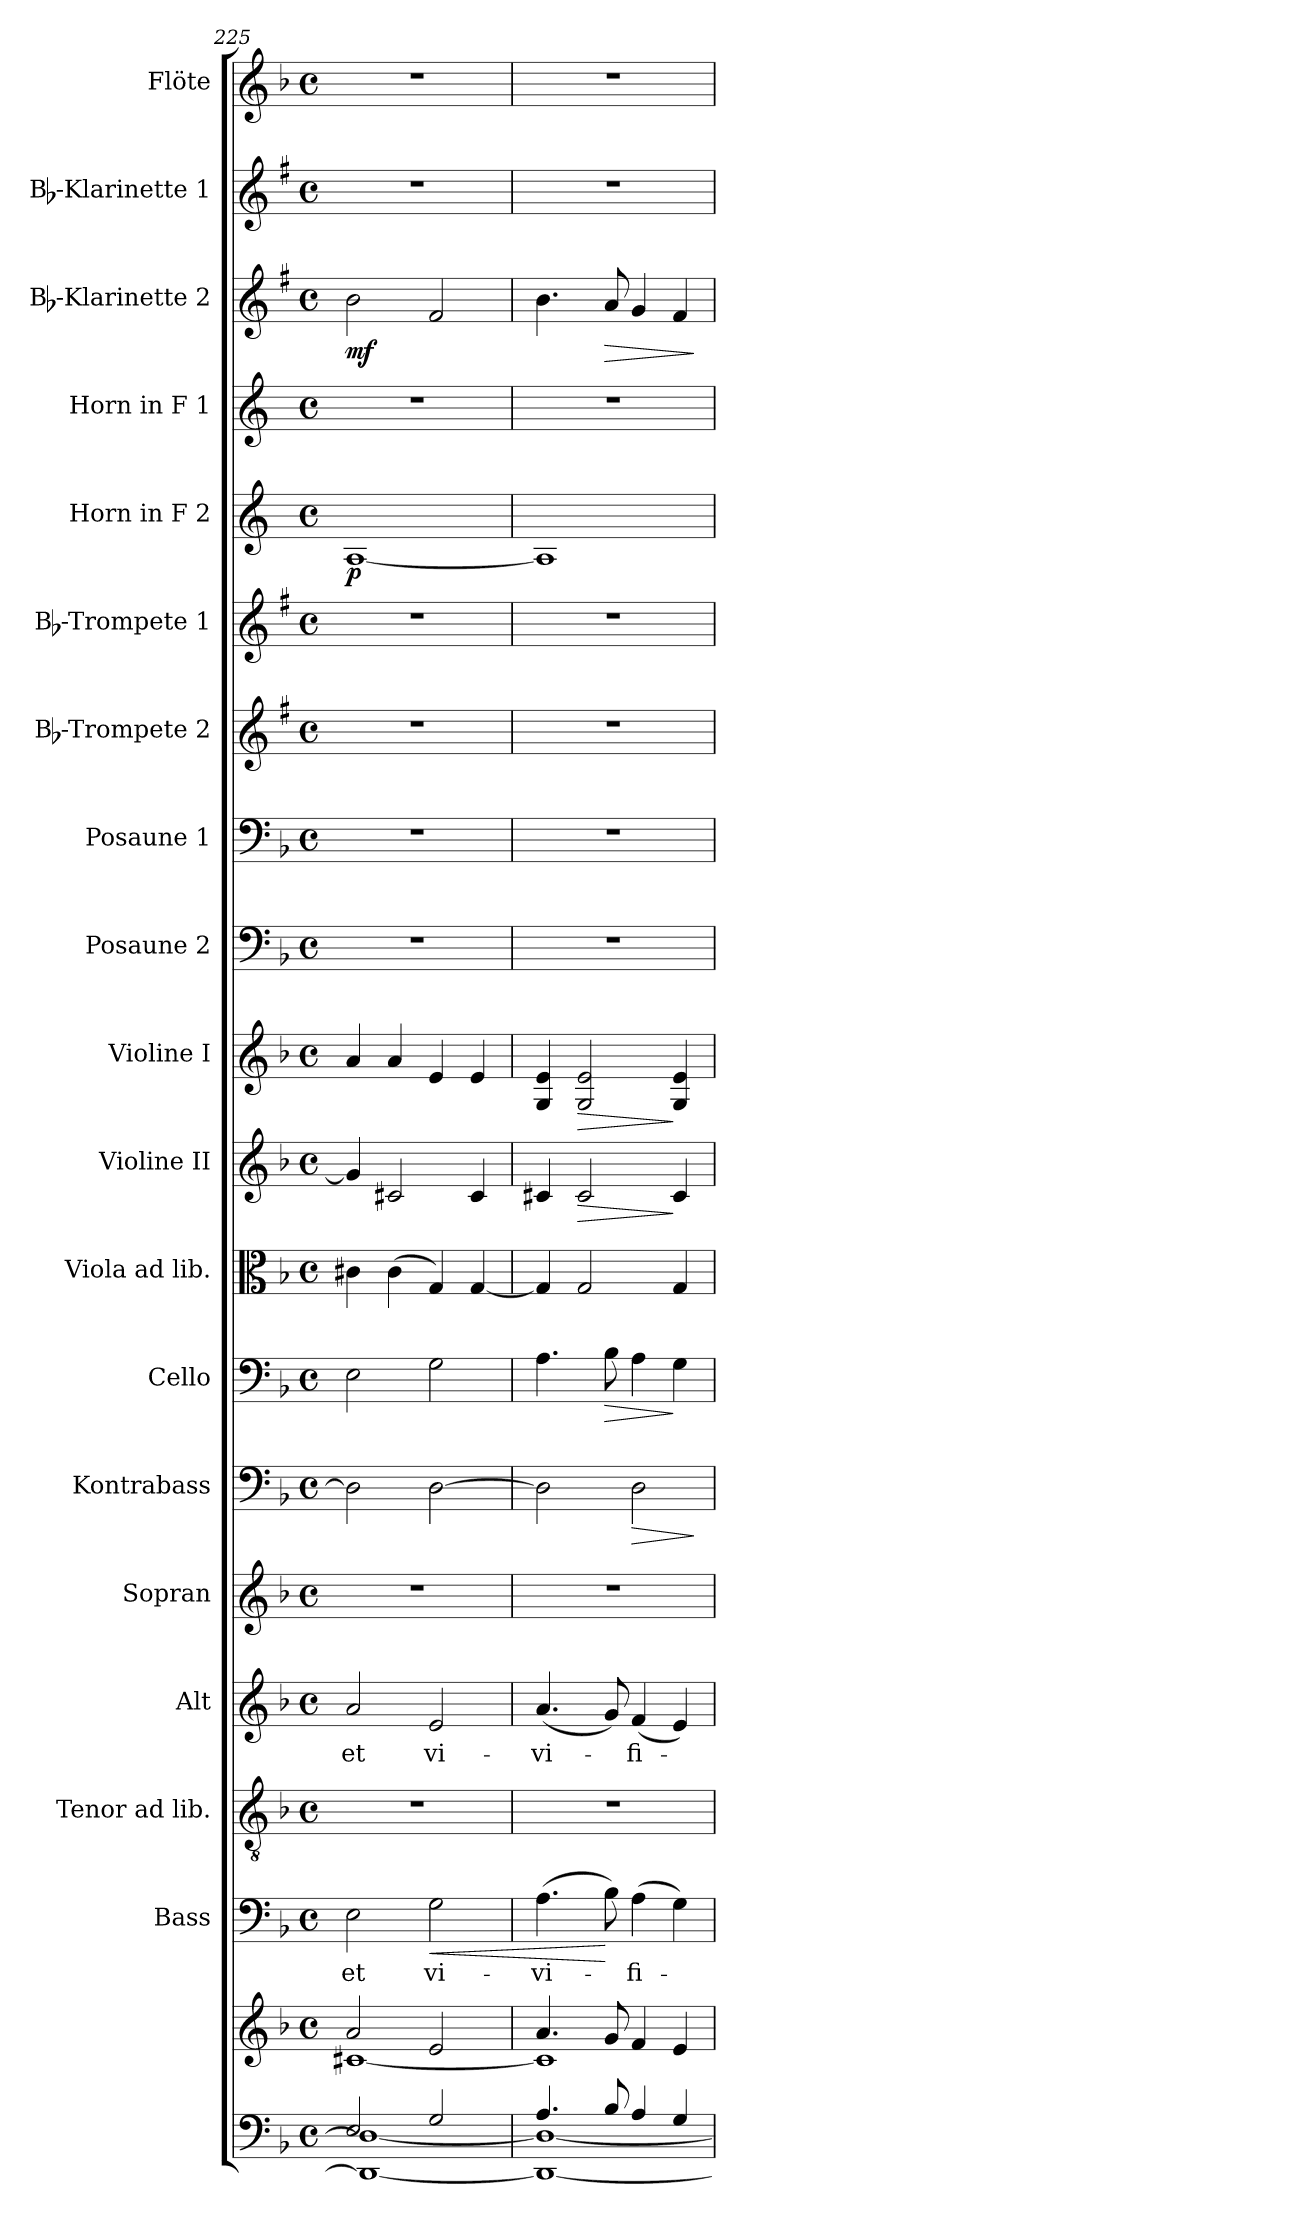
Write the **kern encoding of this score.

**kern	**kern	**kern	**text	**dynam	**kern	**kern	**text	**kern	**kern	**dynam	**kern	**dynam	**kern	**kern	**dynam	**kern	**dynam	**kern	**kern	**kern	**kern	**kern	**dynam	**kern	**kern	**dynam	**kern	**kern
*part19	*part19	*part18	*part18	*part18	*part17	*part16	*part16	*part15	*part14	*part14	*part13	*part13	*part12	*part11	*part11	*part10	*part10	*part9	*part8	*part7	*part6	*part5	*part5	*part4	*part3	*part3	*part2	*part1
*staff20	*staff19	*staff18	*staff18	*staff18	*staff17	*staff16	*staff16	*staff15	*staff14	*staff14	*staff13	*staff13	*staff12	*staff11	*staff11	*staff10	*staff10	*staff9	*staff8	*staff7	*staff6	*staff5	*staff5	*staff4	*staff3	*staff3	*staff2	*staff1
*	*	*I"Bass	*	*	*I"Tenor ad lib.	*I"Alt	*	*I"Sopran	*I"Kontrabass	*	*I"Cello	*	*I"Viola ad lib.	*I"Violine II	*	*I"Violine I	*	*I"Posaune 2	*I"Posaune 1	*I"Bb-Trompete 2	*I"Bb-Trompete 1	*I"Horn in F 2	*	*I"Horn in F 1	*I"Bb-Klarinette 2	*	*I"Bb-Klarinette 1	*I"Flöte
*	*	*I'B.	*	*	*I'T.	*I'A.	*	*I'S.	*I'Kb.	*	*	*	*I'Vla.	*I'Vl. II	*	*I'Vl. I	*	*I'Pos. 2	*I'Pos. 1	*I'Bb Trp. 2	*I'Bb Trp. 1	*	*	*	*I'Bb Kl. 2	*	*I'Bb Kl. 1	*I'Fl.
*clefF4	*clefG2	*clefF4	*	*	*clefGv2	*clefG2	*	*clefG2	*clefF4	*	*clefF4	*	*clefC3	*clefG2	*	*clefG2	*	*clefF4	*clefF4	*clefG2	*clefG2	*clefG2	*	*clefG2	*clefG2	*	*clefG2	*clefG2
*	*	*	*	*	*	*	*	*	*ITrd7c12	*	*	*	*	*	*	*	*	*	*	*ITrd1c2	*ITrd1c2	*ITrd4c7	*	*ITrd4c7	*ITrd1c2	*	*ITrd1c2	*
*k[b-]	*k[b-]	*k[b-]	*	*	*k[b-]	*k[b-]	*	*k[b-]	*k[b-]	*	*k[b-]	*	*k[b-]	*k[b-]	*	*k[b-]	*	*k[b-]	*k[b-]	*k[b-]	*k[b-]	*k[b-]	*	*k[b-]	*k[b-]	*	*k[b-]	*k[b-]
*F:	*F:	*F:	*	*	*F:	*F:	*	*F:	*F:	*	*F:	*	*F:	*F:	*	*F:	*	*F:	*F:	*F:	*F:	*F:	*	*F:	*F:	*	*F:	*F:
*M4/4	*M4/4	*M4/4	*	*	*M4/4	*M4/4	*	*M4/4	*M4/4	*	*M4/4	*	*M4/4	*M4/4	*	*M4/4	*	*M4/4	*M4/4	*M4/4	*M4/4	*M4/4	*	*M4/4	*M4/4	*	*M4/4	*M4/4
*met(c)	*met(c)	*met(c)	*	*	*met(c)	*met(c)	*	*met(c)	*met(c)	*	*met(c)	*	*met(c)	*met(c)	*	*met(c)	*	*met(c)	*met(c)	*met(c)	*met(c)	*met(c)	*	*met(c)	*met(c)	*	*met(c)	*met(c)
=225	=225	=225	=225	=225	=225	=225	=225	=225	=225	=225	=225	=225	=225	=225	=225	=225	=225	=225	=225	=225	=225	=225	=225	=225	=225	=225	=225	=225
*^	*^	*	*	*	*	*	*	*	*	*	*	*	*	*	*	*	*	*	*	*	*	*	*	*	*	*	*	*
!	!	!	!	!	!LO:LY:b	!	!	!	!LO:LY:b	!	!	!	!	!	!	!	!	!	!	!	!	!	!	!	!LO:DY:b	!	!	!LO:DY:b	!	!
2E/	1DD_ 1D_	2a/	[<1c#X	2E\	et	.	1r	2a/	et	1r	2DD\]	.	2E\	.	4c#X\	4g/]	.	4a/	.	1r	1r	1r	1r	[1D	p	1r	2a\	mf	1r	1r
.	.	.	.	.	.	.	.	.	.	.	.	.	.	.	(>4c#\	2c#X/	.	4a/	.	.	.	.	.	.	.	.	.	.	.	.
!	!	!	!	!	!LO:LY:b	!LO:HP:b	!	!	!LO:LY:b	!	!	!	!	!	!	!	!	!	!	!	!	!	!	!	!	!	!	!	!	!
2G/	.	2e/	.	2G\	vi-	<	.	2e/	vi-	.	[2DD\	.	2G\	.	4G/)	.	.	4e/	.	.	.	.	.	.	.	.	2e/	.	.	.
.	.	.	.	.	.	.	.	.	.	.	.	.	.	.	[4G/	4c#/	.	4e/	.	.	.	.	.	.	.	.	.	.	.	.
=226	=226	=226	=226	=226	=226	=226	=226	=226	=226	=226	=226	=226	=226	=226	=226	=226	=226	=226	=226	=226	=226	=226	=226	=226	=226	=226	=226	=226	=226	=226
!	!	!	!	!	!LO:LY:b	!	!	!	!LO:LY:b	!	!	!	!	!	!	!	!	!	!	!	!	!	!	!	!	!	!	!	!	!
4.A/	1DD_ 1D_	4.a/	1c#]	(>4.A\	-vi-	.	1r	(<4.a/	-vi-	1r	2DD\]	.	4.A\	.	4G/]	4c#X/	.	4G/ 4e/	.	1r	1r	1r	1r	1D]	.	1r	4.a\	.	1r	1r
!	!	!	!	!	!	!	!	!	!	!	!	!	!	!	!	!	!LO:HP:b	!	!LO:HP:b	!	!	!	!	!	!	!	!	!	!	!
.	.	.	.	.	.	.	.	.	.	.	.	.	.	.	2G/	2c#/	>	2G/ 2e/	>	.	.	.	.	.	.	.	.	.	.	.
!	!	!	!	!	!	!	!	!	!	!	!	!	!	!LO:HP:b	!	!	!	!	!	!	!	!	!	!	!	!	!	!LO:HP:b	!	!
8B-/	.	8g/	.	8B-\)	.	[	.	8g/)	.	.	.	.	8B-\	>	.	.	.	.	.	.	.	.	.	.	.	.	8g/	>	.	.
!	!	!	!	!	!LO:LY:b	!	!	!	!LO:LY:b	!	!	!LO:HP:b	!	!	!	!	!	!	!	!	!	!	!	!	!	!	!	!	!	!
4A/	.	4f/	.	(>4A\	-fi-	.	.	(<4f/	-fi-	.	2DD\	>	4A\	.	.	.	.	.	.	.	.	.	.	.	.	.	4f/	.	.	.
4G/	.	4e/	.	4G\)	.	.	.	4e/)	.	.	.	.	4G\	]	4G/	4c#/	]	4G/ 4e/	]	.	.	.	.	.	.	.	4e/	.	.	.
*v	*v	*	*	*	*	*	*	*	*	*	*	*	*	*	*	*	*	*	*	*	*	*	*	*	*	*	*	*	*	*
*	*v	*v	*	*	*	*	*	*	*	*	*	*	*	*	*	*	*	*	*	*	*	*	*	*	*	*	*	*	*
.	.	.	.	.	.	.	.	.	.	]	.	.	.	.	.	.	.	.	.	.	.	.	.	.	.	]	.	.
=	=	=	=	=	=	=	=	=	=	=	=	=	=	=	=	=	=	=	=	=	=	=	=	=	=	=	=	=
*-	*-	*-	*-	*-	*-	*-	*-	*-	*-	*-	*-	*-	*-	*-	*-	*-	*-	*-	*-	*-	*-	*-	*-	*-	*-	*-	*-	*-
